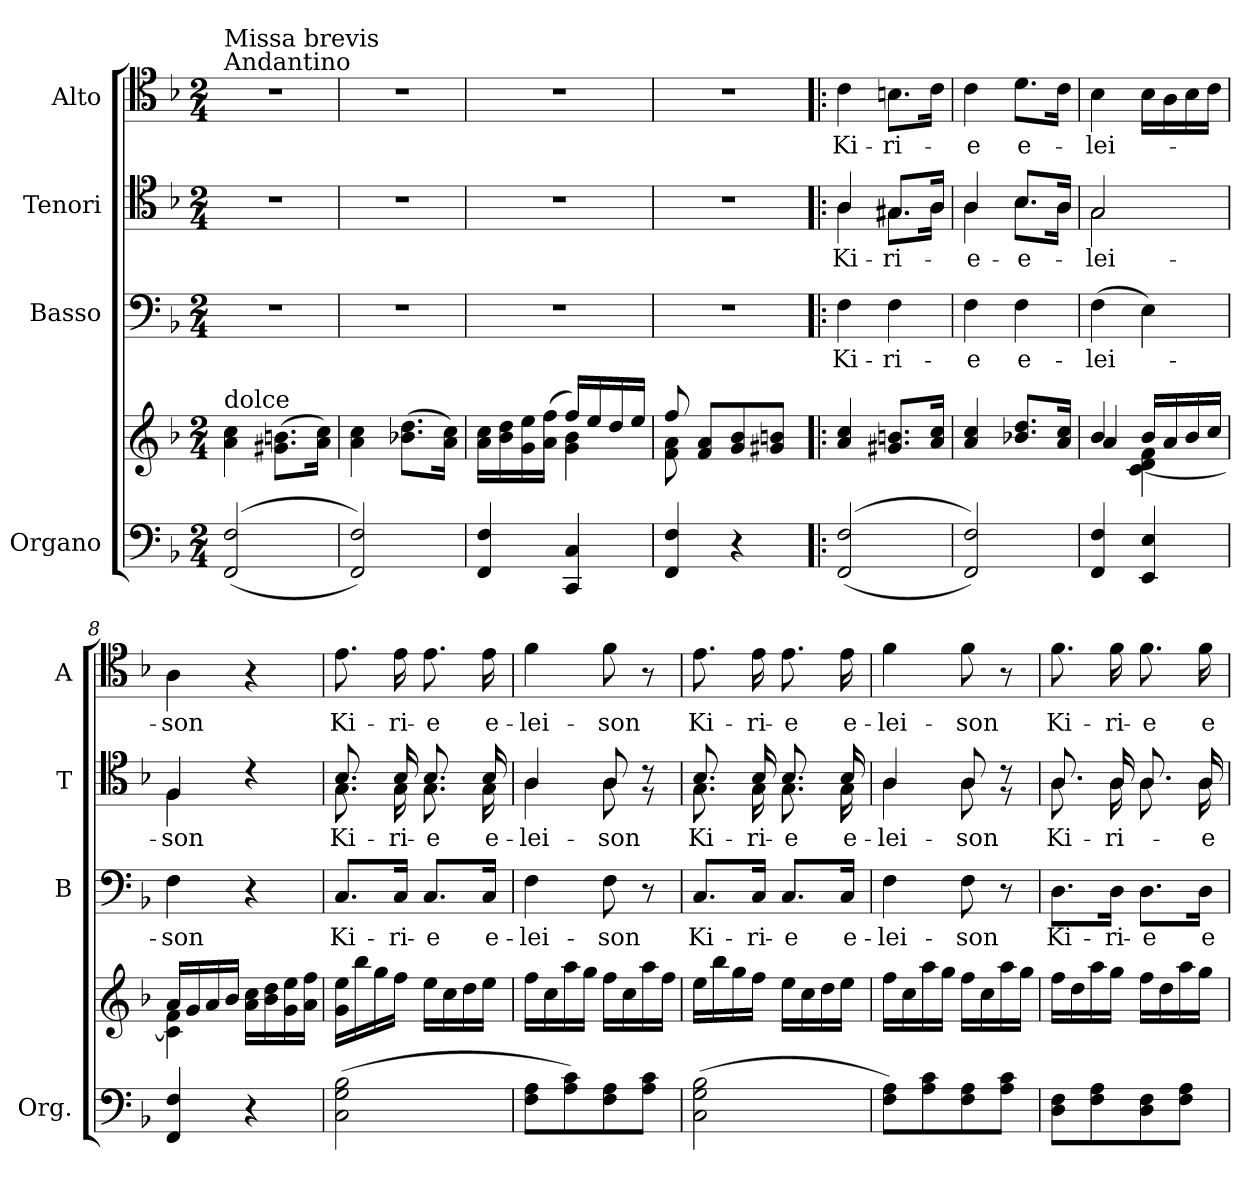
**kern	**kern	**kern	**text	**kern	**text	**kern	**text
*part4	*part4	*part3	*part3	*part2	*part2	*part1	*part1
*staff5	*staff4	*staff3	*staff3	*staff2	*staff2	*staff1	*staff1
*I"Organo	*	*I"Basso	*	*I"Tenori	*	*I"Alto	*
*I'Org.	*	*I'B	*	*I'T	*	*I'A	*
*clefF4	*clefG2	*clefF4	*	*clefC4	*	*clefC4	*
*k[b-]	*k[b-]	*k[b-]	*	*k[b-]	*	*k[b-]	*
*M2/4	*M2/4	*M2/4	*	*M2/4	*	*M2/4	*
=1	=1	=1	=1	=1	=1	=1	=1
!	!	!	!	!	!	!LO:TX:a:t=Missa brevis\nAndantino	!
!	!LO:TX:a:t=dolce	!	!	!	!	!	!
(<(>2FF/ 2F/	4a\ 4cc\	2r	.	2r	.	2r	.
.	(8.g#X\ 8.bn\L	.	.	.	.	.	.
.	16a\ 16cc\Jk)	.	.	.	.	.	.
=2	=2	=2	=2	=2	=2	=2	=2
2FF/ 2F/))	4a\ 4cc\	2r	.	2r	.	2r	.
.	(8.b-X\ 8.dd\L	.	.	.	.	.	.
.	16a\ 16cc\Jk)	.	.	.	.	.	.
=3	=3	=3	=3	=3	=3	=3	=3
*	*^	*	*	*	*	*	*
4FF/ 4F/	16a\ 16cc\LL	4ryy	2r	.	2r	.	2r	.
.	16b-\ 16dd\	.	.	.	.	.	.	.
.	16g\ 16ee\	.	.	.	.	.	.	.
.	(16a\ 16ff\JJ	.	.	.	.	.	.	.
4CC/ 4C/	16ff/LL)	4g\ 4b-\	.	.	.	.	.	.
.	16ee/	.	.	.	.	.	.	.
.	16dd/	.	.	.	.	.	.	.
.	16ee/JJ	.	.	.	.	.	.	.
=4	=4	=4	=4	=4	=4	=4	=4	=4
4FF/ 4F/	8ff/	8f\ 8a\	2r	.	2r	.	2r	.
.	8ryy	8f/ 8a/L	.	.	.	.	.	.
4r	4ryy	8g/ 8b-/	.	.	.	.	.	.
.	.	8g#X/ 8bn/J	.	.	.	.	.	.
*	*v	*v	*	*	*	*	*	*
=5!|:	=5!|:	=5!|:	=5!|:	=5!|:	=5!|:	=5!|:	=5!|:
*	*	*	*	*^	*	*	*
(<(>2FF/ 2F/	4a/ 4cc/	4F\	Ki-	4A/	4A\	Ki-	4c\	Ki-
.	8.g#X/ 8.bn/L	4F\	-ri-	8.G#X/L	8.G#X\L	-ri-	8.Bn\L	-ri-
.	16a/ 16cc/Jk	.	.	16A/Jk	16A\Jk	.	16c\Jk	.
=6	=6	=6	=6	=6	=6	=6	=6	=6
2FF/ 2F/))	4a/ 4cc/	4F\	-e	4A/	4A\	-e-	4c\	-e
.	8.b-X/ 8.dd/L	4F\	e-	8.B-/L	8.B-\L	-e-	8.d\L	e-
.	16a/ 16cc/Jk	.	.	16A/Jk	16A\Jk	.	16c\Jk	.
=7	=7	=7	=7	=7	=7	=7	=7	=7
*	*^	*	*	*	*	*	*	*
4FF/ 4F/	4b-/	4a/	(4F\	-lei-	2G/	2G\	-lei-	4B-\	-lei-
4EE/ 4E/	16b-/LL	[4c\ 4d\ 4f\	4E\)	.	.	.	.	16B-\LL	.
.	16a/	.	.	.	.	.	.	16A\	.
.	16b-/	.	.	.	.	.	.	16B-\	.
.	16cc/JJ	.	.	.	.	.	.	16c\JJ	.
=8	=8	=8	=8	=8	=8	=8	=8	=8	=8
4FF/ 4F/	16a/LL	4c]\ 4f\	4F\	-son	4F/	4F\	-son	4A\	-son
.	16g/	.	.	.	.	.	.	.	.
.	16a/	.	.	.	.	.	.	.	.
.	16b-/JJ	.	.	.	.	.	.	.	.
4r	16a\ 16cc\LL	4ryy	4r	.	4ryy	4rc	.	4r	.
.	16b-\ 16dd\	.	.	.	.	.	.	.	.
.	16g\ 16ee\	.	.	.	.	.	.	.	.
.	16a\ 16ff\JJ	.	.	.	.	.	.	.	.
*	*v	*v	*	*	*	*	*	*	*
=9	=9	=9	=9	=9	=9	=9	=9	=9
(2C\ 2G\ 2B-\	16g\ 16ee\LL	8.C/L	Ki-	8.B-/	8.G\	Ki-	8.e\	Ki-
.	16bb-\	.	.	.	.	.	.	.
.	16gg\	.	.	.	.	.	.	.
.	16ff\JJ	16C/Jk	-ri-	16B-/	16G\	-ri-	16e\	-ri-
.	16ee\LL	8.C/L	-e	8.B-/	8.G\	-e	8.e\	-e
.	16cc\	.	.	.	.	.	.	.
.	16dd\	.	.	.	.	.	.	.
.	16ee\JJ	16C/Jk	e-	16B-/	16G\	e-	16e\	e-
=10	=10	=10	=10	=10	=10	=10	=10	=10
8F\ 8A\L	16ff\LL	4F\	-lei-	4A/	4A\	-lei-	4f\	-lei-
.	16cc\	.	.	.	.	.	.	.
8A\ 8c\)	16aa\	.	.	.	.	.	.	.
.	16gg\JJ	.	.	.	.	.	.	.
8F\ 8A\	16ff\LL	8F\	-son	8A/	8A\	-son	8f\	-son
.	16cc\	.	.	.	.	.	.	.
8A\ 8c\J	16aa\	8r	.	8r	8r	.	8r	.
.	16ff\JJ	.	.	.	.	.	.	.
=11	=11	=11	=11	=11	=11	=11	=11	=11
(2C\ 2G\ 2B-\	16ee\LL	8.C/L	Ki-	8.B-/	8.G\	Ki-	8.e\	Ki-
.	16bb-\	.	.	.	.	.	.	.
.	16gg\	.	.	.	.	.	.	.
.	16ff\JJ	16C/Jk	-ri-	16B-/	16G\	-ri-	16e\	-ri-
.	16ee\LL	8.C/L	-e	8.B-/	8.G\	-e	8.e\	-e
.	16cc\	.	.	.	.	.	.	.
.	16dd\	.	.	.	.	.	.	.
.	16ee\JJ	16C/Jk	e-	16B-/	16G\	e-	16e\	e-
=12	=12	=12	=12	=12	=12	=12	=12	=12
8F\ 8A\L)	16ff\LL	4F\	-lei-	4A/	4A\	-lei-	4f\	-lei-
.	16cc\	.	.	.	.	.	.	.
8A\ 8c\	16aa\	.	.	.	.	.	.	.
.	16gg\JJ	.	.	.	.	.	.	.
8F\ 8A\	16ff\LL	8F\	-son	8A/	8A\	-son	8f\	-son
.	16cc\	.	.	.	.	.	.	.
8A\ 8c\J	16aa\	8r	.	8r	8r	.	8r	.
.	16gg\JJ	.	.	.	.	.	.	.
=13	=13	=13	=13	=13	=13	=13	=13	=13
8D\ 8F\L	16ff\LL	8.D\L	Ki-	8.A/	8.A\	Ki-	8.f\	Ki-
.	16dd\	.	.	.	.	.	.	.
8F\ 8A\	16aa\	.	.	.	.	.	.	.
.	16gg\JJ	16D\Jk	-ri-	16A/	16A\	-ri-	16f\	-ri-
8D\ 8F\	16ff\LL	8.D\L	-e	8.A/	8.A\	.	8.f\	-e
.	16dd\	.	.	.	.	.	.	.
8F\ 8A\J	16aa\	.	.	.	.	.	.	.
.	16gg\JJ	16D\Jk	e-	16A/	16A\	e-	16f\	e-
*	*	*	*	*v	*v	*	*	*
=	=	=	=	=	=	=	=
*-	*-	*-	*-	*-	*-	*-	*-
